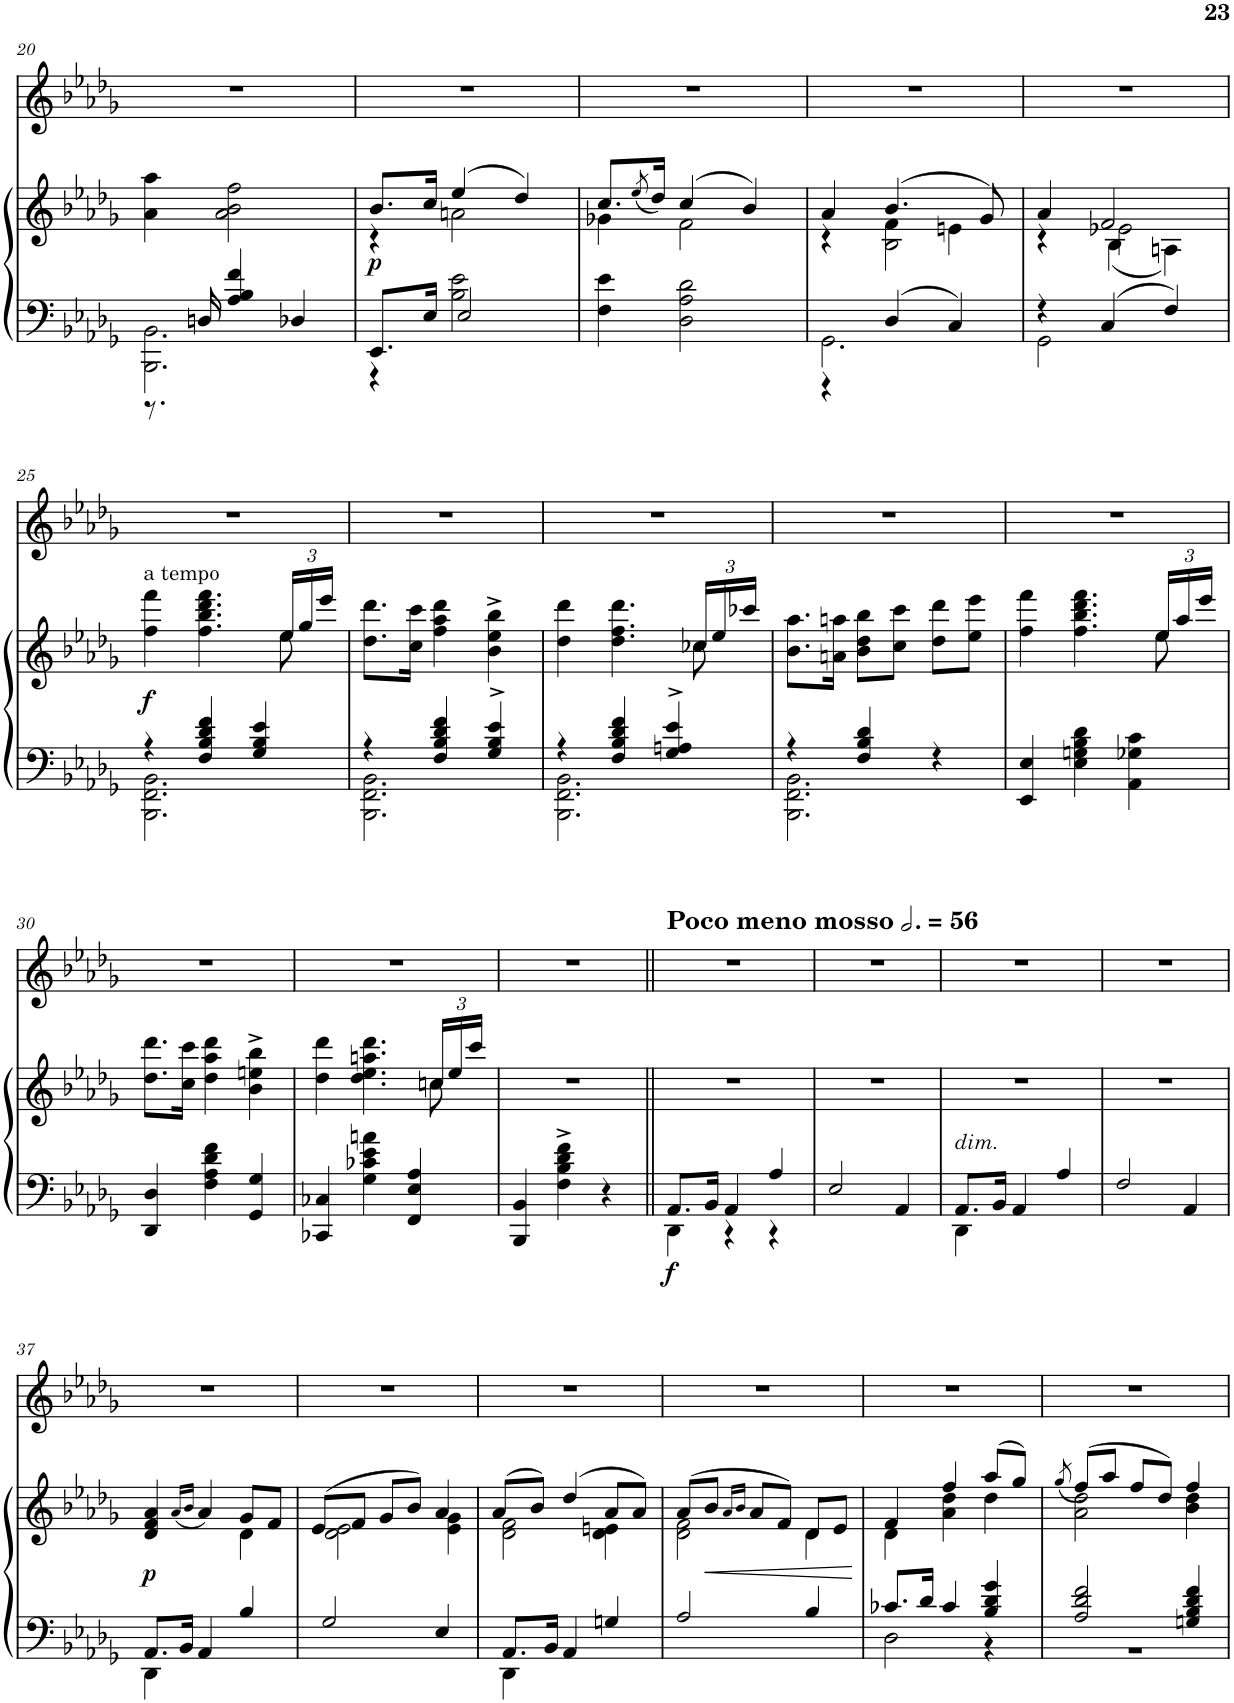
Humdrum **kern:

**kern	**kern	**kern	**dynam
*part1	*part1	*part1	*part1
*staff3	*staff2	*staff1	*staff1/2/3
*I"Piano	*	*	*
*I'Pno.	*	*	*
!!LO:PB:g=z
*clefG2	*clefG2	*clefG2	*
*k[b-e-a-d-g-]	*k[b-e-a-d-g-]	*k[b-e-a-d-g-]	*
*M3/4	*M3/4	*M3/4	*
=20	=20	=20	=20
*^	*	*	*
8.r	2.BBB-\ 2.BB-\	4a-\ 4aa-\	2.r	.
16Dn/	.	.	.	.
4A-/ 4B-/ 4f/	.	2a-\ 2b-\ 2ff\	.	.
4D-X/	.	.	.	.
=21	=21	=21	=21	=21
*	*	*^	*	*
!	!	!	!	!	!LO:DY:b=2
4r	8.EE-/L	8.b-/L	4r	2.r	p
.	16E-/Jk	16cc/Jk	.	.	.
2B-\ 2e-\	2E-/	4ee-/	2an\	.	.
.	.	4dd-/	.	.	.
*v	*v	*	*	*	*
=22	=22	=22	=22	=22
4F\ 4e-\	8.cc/L	4g-X\	2.r	.
.	8qee-/	.	.	.
.	16dd-/Jk	.	.	.
2D-\ 2A-\ 2d-\	4cc/	2f\	.	.
.	4b-/	.	.	.
=23	=23	=23	=23	=23
*^	*	*^	*	*
4r	2.GG-\	4a-/	4r	4ryy	2.r	.
4D-/	.	4.b-/	4f\	2B-\	.	.
4C/	.	.	4en\	.	.	.
.	.	8g-/	.	.	.	.
=24	=24	=24	=24	=24	=24	=24
2GG-\	4r	4a-/	4r	4ryy	2.r	.
.	4C/	2f/	4B-\	2e-X\	.	.
4ryy	4F/	.	4An\	.	.	.
*	*	*	*v	*v	*	*
!!LO:LB:g=z
=25	=25	=25	=25	=25	=25
!	!	!LO:TX:a:t=a tempo	!	!	!
!	!	!	!	!	!LO:DY:b=2
2.BBB-\ 2.FF\ 2.BB-\	4r	4ff\ 4fff\	8ryy	2.r	f
*	*	*v	*v	*	*
.	4F/ 4B-/ 4d-/ 4f/	4.ff\ 4.bb-\ 4.ddd-\ 4.fff\	.	.
.	4G-/ 4B-/ 4e-/	.	.	.
*	*	*Xbrackettup	*	*
*	*	*^	*	*
.	.	24ee-/LL	8ee-\	.	.
.	.	24gg-/	.	.	.
.	.	24eee-/JJ	.	.	.
*	*	*v	*v	*	*
=26	=26	=26	=26	=26
2.BBB-\ 2.FF\ 2.BB-\	4r	8.dd-\ 8.ddd-\L	2.r	.
.	.	16cc\ 16ccc\Jk	.	.
.	4F/ 4B-/ 4d-/ 4f/	4ff\ 4aa-\ 4ddd-\	.	.
.	4G-/^ 4B-/^ 4e-/^	4b-\^ 4ee-\^ 4bb-\^	.	.
=27	=27	=27	=27	=27
*	*	*^	*	*
2.BBB-\ 2.FF\ 2.BB-\	4r	4dd-\ 4ddd-\	8ryy	2.r	.
*	*	*v	*v	*	*
.	4F/ 4B-/ 4d-/ 4f/	4.dd-\ 4.ff\ 4.ddd-\	.	.
.	4G-/^ 4An/^ 4e-/^	.	.	.
*	*	*^	*	*
.	.	24cc-X/LL	8cc-\	.	.
.	.	24ee-/	.	.	.
.	.	24ccc-X/JJ	.	.	.
*	*	*v	*v	*	*
=28	=28	=28	=28	=28
2.BBB-\ 2.FF\ 2.BB-\	4r	8.b-\ 8.aa-\L	2.r	.
.	.	16an\ 16aan\Jk	.	.
.	4F/ 4B-/ 4d-/	8b-\ 8dd-\ 8bb-\L	.	.
.	.	8cc\ 8ccc\J	.	.
.	4r	8dd-\ 8ddd-\L	.	.
.	.	8ee-\ 8eee-\J	.	.
*v	*v	*	*	*
=29	=29	=29	=29
*	*^	*	*
4EE-/ 4E-/	4ff\ 4fff\	8ryy	2.r	.
*	*v	*v	*	*
4E-\ 4Gn\ 4B-\ 4d-\	4.ff\ 4.bb-\ 4.ddd-\ 4.fff\	.	.
4AA-\ 4G-X\ 4c\	.	.	.
*	*^	*	*
.	24ee-/LL	8ee-\	.	.
.	24aa-/	.	.	.
.	24eee-/JJ	.	.	.
*	*v	*v	*	*
!!LO:LB:g=z
=30	=30	=30	=30
4DD-/ 4D-/	8.dd-\ 8.ddd-\L	2.r	.
.	16cc\ 16ccc\Jk	.	.
4F\ 4A-\ 4d-\ 4f\	4dd-\ 4aa-\ 4ddd-\	.	.
4GG-/ 4G-/	4b-\^ 4een\^ 4bb-\^	.	.
=31	=31	=31	=31
*	*^	*	*
4CC-X/ 4C-X/	4dd-\ 4ddd-\	8ryy	2.r	.
*	*v	*v	*	*
4G-\ 4c-X\ 4e-\ 4an\	4.dd-\ 4.ee-\ 4.aan\ 4.ddd-\	.	.
4FF/ 4E-/ 4A-/	.	.	.
*	*^	*	*
.	24cc/LL	8ccn\	.	.
.	24ee-/	.	.	.
.	24ccc/JJ	.	.	.
*	*v	*v	*	*
=32	=32	=32	=32
4BBB-/ 4BB-/	2.r	2.r	.
4F\^ 4B-\^ 4d-\^ 4f\^	.	.	.
4r	.	.	.
=33||	=33||	=33||	=33||
*	*	*MM168	*
*^	*	*	*
!	!	!	!LO:TX:a:B:t=Poco meno mosso	!
!	!	!	!	!LO:DY:b=3
4DD-\	8.AA-/L	2.r	2.r	f
.	16BB-/Jk	.	.	.
4r	4AA-/	.	.	.
4r	4A-/	.	.	.
*v	*v	*	*	*
=34	=34	=34	=34
2E-/	2.r	2.r	.
4AA-/	.	.	.
=35	=35	=35	=35
*^	*	*	*
!LO:TX:a:i:t=dim.	!	!	!	!
4DD-\	8.AA-/L	2.r	2.r	.
.	16BB-/Jk	.	.	.
2ryy	4AA-/	.	.	.
.	4A-/	.	.	.
*v	*v	*	*	*
=36	=36	=36	=36
2F/	2.r	2.r	.
4AA-/	.	.	.
!!LO:LB:g=z
=37	=37	=37	=37
*^	*^	*	*
!	!	!	!	!	!LO:DY:b=2
4DD-\	8.AA-/L	4d-/ 4f/ 4a-/	2ryy	2.r	p
.	16BB-/Jk	.	.	.	.
.	.	16qa-/LL	.	.	.
.	.	16qb-/JJ	.	.	.
2ryy	4AA-/	4a-/	.	.	.
.	4B-/	8g-/L	4d-\	.	.
.	.	8f/J	.	.	.
*v	*v	*	*	*	*
=38	=38	=38	=38	=38
2G-/	8e-/L	2d-\ 2e-\	2.r	.
.	8f/J	.	.	.
.	8g-/L	.	.	.
.	8b-/J	.	.	.
4E-/	4a-/	4e-\ 4g-\	.	.
=39	=39	=39	=39	=39
*^	*	*	*	*
4DD-\	8.AA-/L	8a-/L	2d-\ 2f\	2.r	.
.	.	8b-/J	.	.	.
.	16BB-/Jk	.	.	.	.
2ryy	4AA-/	4dd-/	.	.	.
.	4Gn/	8a-/L	4d-\ 4en\	.	.
.	.	8a-/J	.	.	.
*v	*v	*	*	*	*
=40	=40	=40	=40	=40
2A-/	8a-/L	2d-\ 2f\	2.r	.
.	8b-/J	.	.	.
.	16qa-/LL	.	.	.
.	16qb-/JJ	.	.	.
.	8a-/L	.	.	.
.	8f/J	.	.	.
4B-/	8d-/L	4d-\	.	.
.	8e-/J	.	.	.
=41	=41	=41	=41	=41
*^	*	*	*	*
2D-\	8.c-X/L	4f/	4d-\	2.r	.
.	16d-/Jk	.	.	.	.
.	4c-/	4ff/	4a-\ 4dd-\	.	.
4r	4B-/ 4d-/ 4g-/	8aa-/L	4dd-\	.	.
.	.	8gg-/J	.	.	.
=42	=42	=42	=42	=42	=42
.	.	8qgg-/	.	.	.
2.r	2A-/ 2d-/ 2f/	8ff/L	2a-\ 2dd-\	2.r	.
.	.	8aa-/J	.	.	.
.	.	8ff/L	.	.	.
.	.	8dd-/J	.	.	.
.	4Gn/ 4B-/ 4d-/ 4f/	4ff/	4b-\ 4dd-\	.	.
*v	*v	*	*	*	*
*	*v	*v	*	*
=	=	=	=
*-	*-	*-	*-
